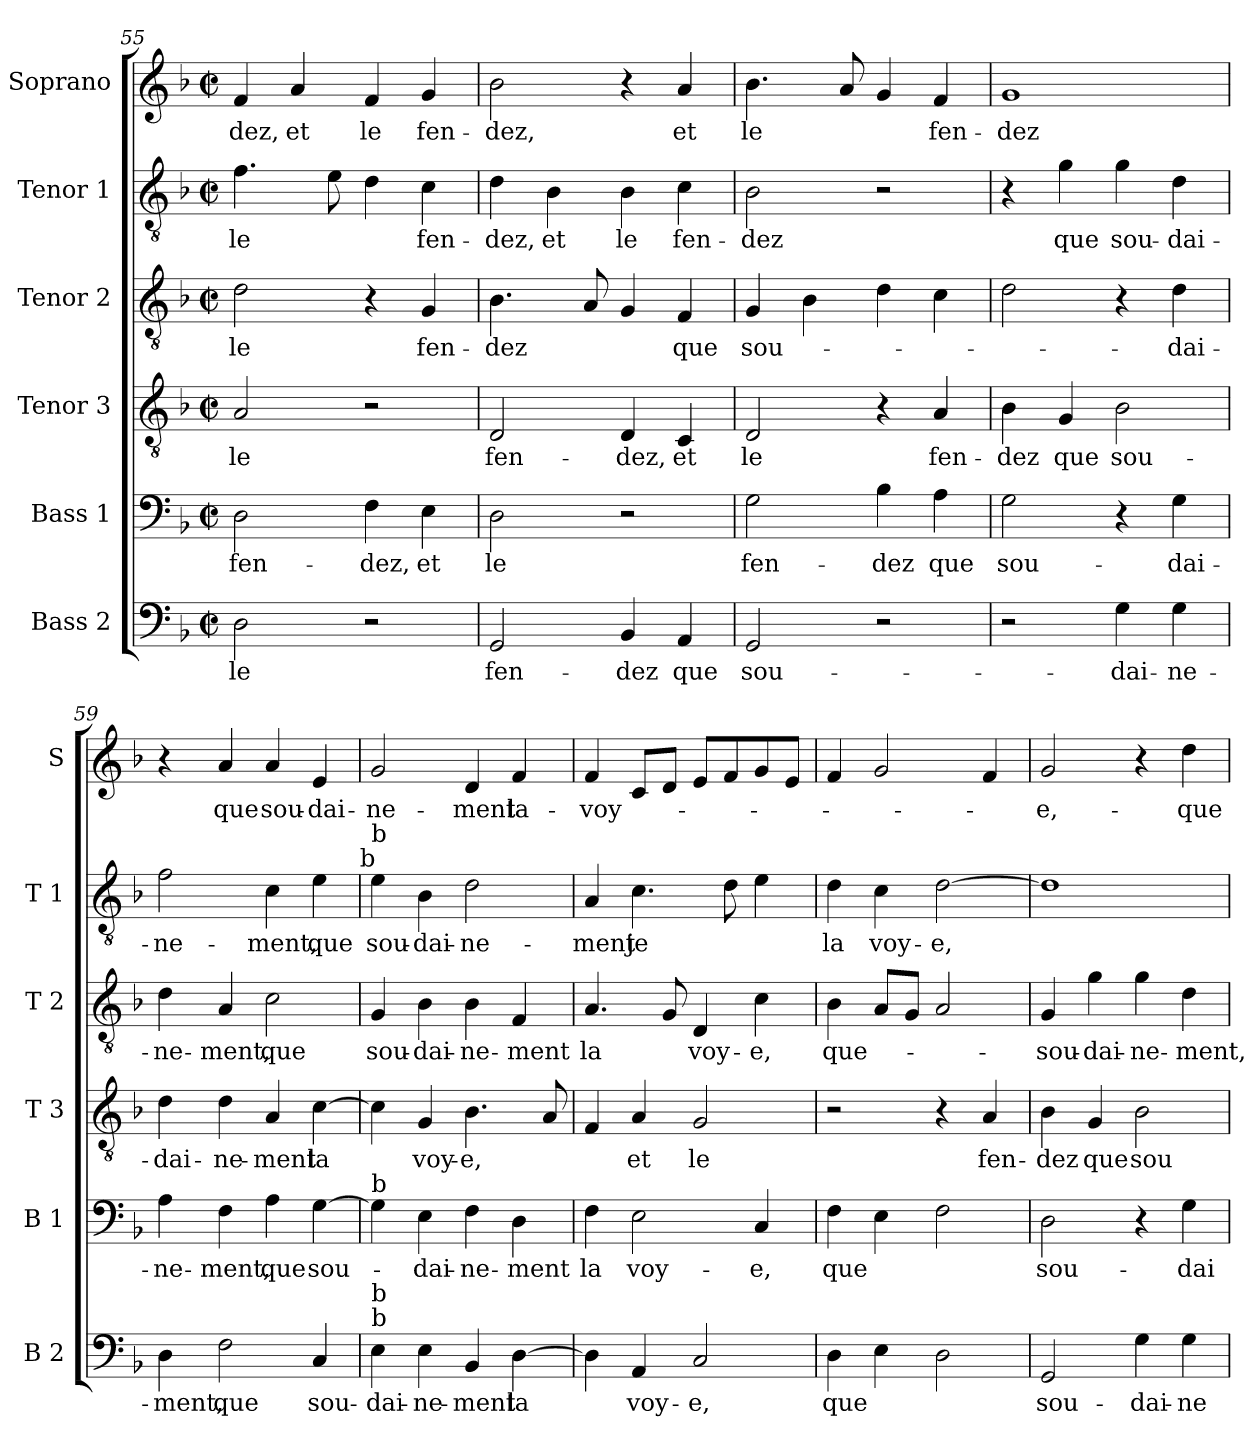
**kern	**text	**kern	**text	**kern	**text	**kern	**text	**kern	**text	**kern	**text
*part6	*part6	*part5	*part5	*part4	*part4	*part3	*part3	*part2	*part2	*part1	*part1
*staff6	*staff6	*staff5	*staff5	*staff4	*staff4	*staff3	*staff3	*staff2	*staff2	*staff1	*staff1
*I"Bass 2	*	*I"Bass 1	*	*I"Tenor 3	*	*I"Tenor 2	*	*I"Tenor 1	*	*I"Soprano	*
*I'B 2	*	*I'B 1	*	*I'T 3	*	*I'T 2	*	*I'T 1	*	*I'S	*
*clefF4	*	*clefF4	*	*clefGv2	*	*clefGv2	*	*clefGv2	*	*clefG2	*
*k[b-]	*	*k[b-]	*	*k[b-]	*	*k[b-]	*	*k[b-]	*	*k[b-]	*
*F:	*	*F:	*	*F:	*	*F:	*	*F:	*	*F:	*
*M2/2	*	*M2/2	*	*M2/2	*	*M2/2	*	*M2/2	*	*M2/2	*
*met(c|)	*	*met(c|)	*	*met(c|)	*	*met(c|)	*	*met(c|)	*	*met(c|)	*
=55	=55	=55	=55	=55	=55	=55	=55	=55	=55	=55	=55
2D\	le	2D\	fen-	2A/	le	2d\	le	4.f\	le	4f/	-dez,
.	.	.	.	.	.	.	.	.	.	4a/	et
.	.	.	.	.	.	.	.	8e\	.	.	.
2r	.	4F\	-dez,	2r	.	4r	.	4d\	.	4f/	le
.	.	4E\	et	.	.	4G/	fen-	4c\	fen-	4g/	fen-
!!LO:LB:g=z
=56	=56	=56	=56	=56	=56	=56	=56	=56	=56	=56	=56
2GG/	fen-	2D\	le	2D/	fen-	4.B-\	-dez	4d\	-dez,	2b-\	-dez,
.	.	.	.	.	.	.	.	4B-\	et	.	.
.	.	.	.	.	.	8A/	.	.	.	.	.
4BB-/	-dez	2r	.	4D/	-dez,	4G/	.	4B-\	le	4r	.
4AA/	que	.	.	4C/	et	4F/	que	4c\	fen-	4a/	et
=57	=57	=57	=57	=57	=57	=57	=57	=57	=57	=57	=57
2GG/	sou-	2G\	fen-	2D/	le	4G/	sou-	2B-\	-dez	4.b-\	le
.	.	.	.	.	.	4B-\	.	.	.	.	.
.	.	.	.	.	.	.	.	.	.	8a/	.
2r	.	4B-\	-dez	4r	.	4d\	.	2r	.	4g/	.
.	.	4A\	que	4A/	fen-	4c\	.	.	.	4f/	fen-
=58	=58	=58	=58	=58	=58	=58	=58	=58	=58	=58	=58
2r	.	2G\	sou-	4B-\	-dez	2d\	.	4r	.	1g	-dez
.	.	.	.	4G/	que	.	.	4g\	que	.	.
4G\	-dai-	4r	.	2B-\	sou-	4r	.	4g\	sou-	.	.
4G\	-ne-	4G\	-dai-	.	.	4d\	-dai-	4d\	-dai-	.	.
=59	=59	=59	=59	=59	=59	=59	=59	=59	=59	=59	=59
4D\	-ment,	4A\	-ne-	4d\	-dai-	4d\	-ne-	2f\	-ne-	4r	.
2F\	que	4F\	-ment,	4d\	-ne-	4A/	-ment,	.	.	4a/	que
.	.	4A\	que	4A/	-ment	2c\	que	4c\	-ment,	4a/	sou-
4C/	sou-	[4G\	sou-	[4c\	la	.	.	4e\	que	4e/	-dai-
!	!	!	!	!	!	!	!	!LO:TX:a:t=b	!	!	!
=60	=60	=60	=60	=60	=60	=60	=60	=60	=60	=60	=60
!	!	!	!	!	!	!	!	!LO:TX:a:t=b	!	!	!
!	!	!LO:TX:a:t=b	!	!	!	!	!	!	!	!	!
!LO:TX:a:t=b	!	!	!	!	!	!	!	!	!	!	!
!LO:TX:a:t=b	!	!	!	!	!	!	!	!	!	!	!
4E\	-dai-	4G\]	.	4c\]	.	4G/	sou-	4e\	sou-	2g/	-ne-
4E\	-ne-	4E\	-dai-	4G/	voy-	4B-\	-dai-	4B-\	-dai-	.	.
4BB-/	-ment	4F\	-ne-	4.B-\	-e,	4B-\	-ne-	2d\	-ne-	4d/	-ment
[4D\	la	4D\	-ment	.	.	4F/	-ment	.	.	4f/	la-
.	.	.	.	8A/	.	.	.	.	.	.	.
=61	=61	=61	=61	=61	=61	=61	=61	=61	=61	=61	=61
4D\]	.	4F\	la	4F/	.	4.A/	la	4A/	-ment	4f/	-voy-
4AA/	voy-	2E\	voy-	4A/	et	.	.	4.c\	je	8c/L	.
.	.	.	.	.	.	8G/	.	.	.	8d/J	.
2C/	-e,	.	.	2G/	le	4D/	voy-	.	.	8e/L	.
.	.	.	.	.	.	.	.	8d\	.	8f/	.
.	.	4C/	-e,	.	.	4c\	-e,	4e\	.	8g/	.
.	.	.	.	.	.	.	.	.	.	8e/J	.
!!LO:PB:g=z
=62	=62	=62	=62	=62	=62	=62	=62	=62	=62	=62	=62
4D\	que	4F\	que	2r	.	4B-\	que-	4d\	la	4f/	.
4E\	.	4E\	.	.	.	8A/L	.	4c\	voy-	2g/	.
.	.	.	.	.	.	8G/J	.	.	.	.	.
2D\	.	2F\	.	4r	.	2A/	.	[2d\	-e,	.	.
.	.	.	.	4A/	fen-	.	.	.	.	4f/	.
=63	=63	=63	=63	=63	=63	=63	=63	=63	=63	=63	=63
2GG/	sou-	2D\	sou-	4B-\	-dez	4G/	-sou-	1d]	.	2g/	-e,-
.	.	.	.	4G/	que	4g\	-dai-	.	.	.	.
4G\	-dai-	4r	.	2B-\	sou-	4g\	-ne-	.	.	4r	.
4G\	-ne	4G\	-dai-	.	.	4d\	-ment,	.	.	4dd\	-que-
=	=	=	=	=	=	=	=	=	=	=	=
*-	*-	*-	*-	*-	*-	*-	*-	*-	*-	*-	*-
